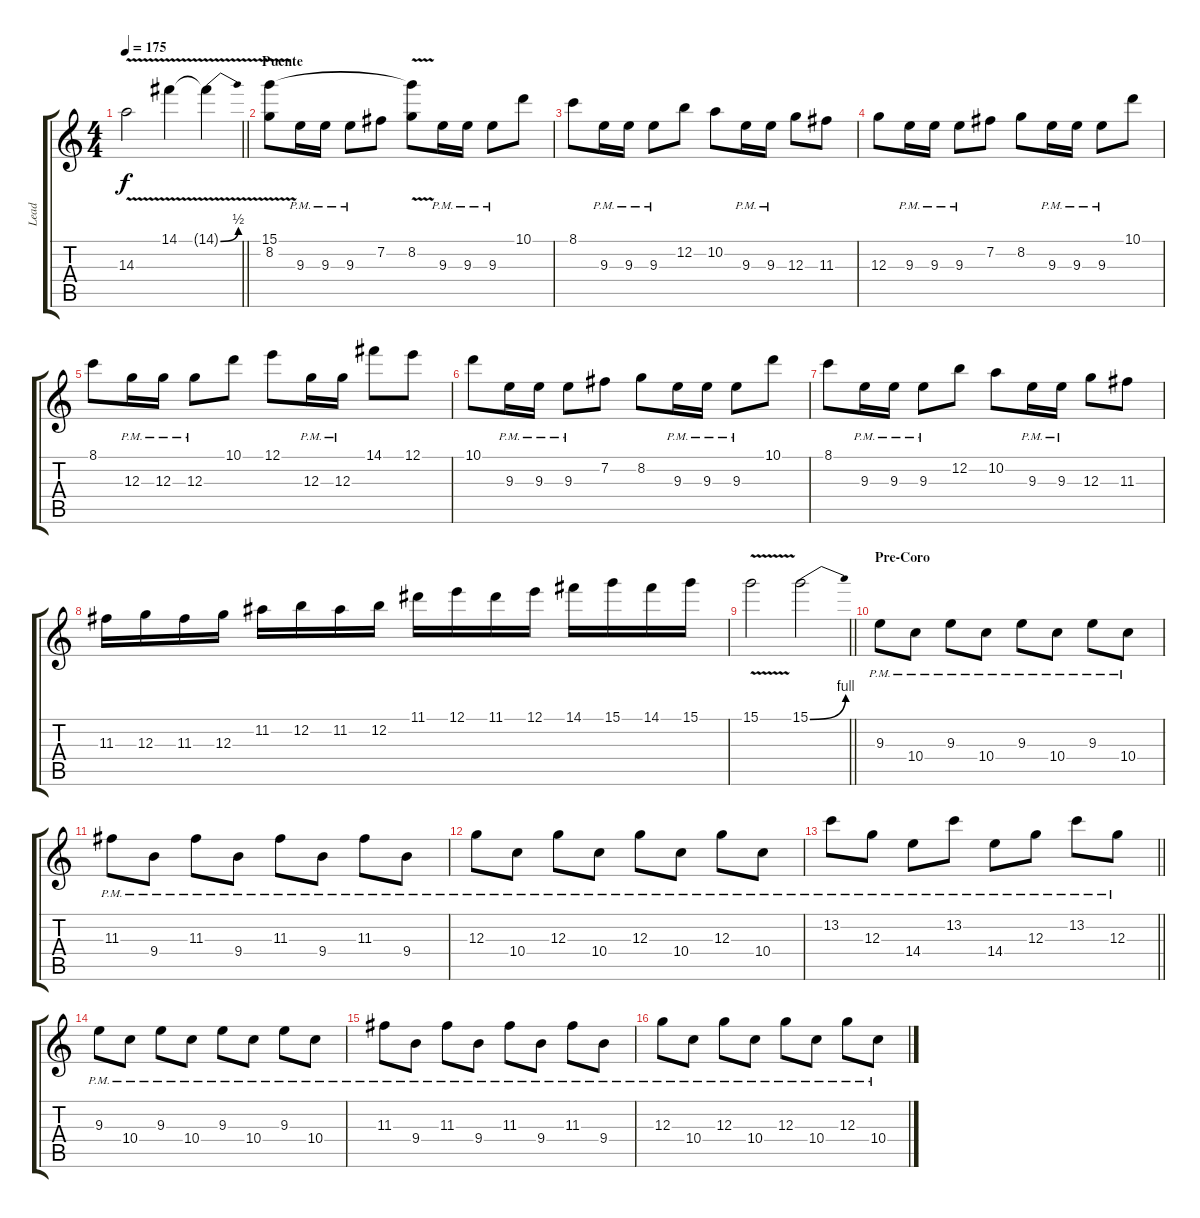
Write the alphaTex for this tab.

\track ("Lead" "Lead") {instrument distortionguitar}
\staff {score tabs}
\tuning (E4 B3 G3 D3 A2 E2) {hide}
\ts (4 4)
\tempo 175
\clef g2
\barLineRight lightlight
\ks c
14.3{v}.2{dy f} 14.1{v}.4 14.1{be (bend 0 0 60 2) t}.4 |
\section ("" "Puente")
(15.1{v} 8.2).8 9.3{pm}.16 9.3{pm}.16 9.3{pm}.8 7.2.8 (15.1{t} 8.2).8 9.3{pm}.16 9.3{pm}.16 9.3{pm}.8 10.1.8 |
8.1.8 9.3{pm}.16 9.3{pm}.16 9.3{pm}.8 12.2.8 10.2.8 9.3{pm}.16 9.3{pm}.16 12.3.8 11.3.8 |
12.3.8 9.3{pm}.16 9.3{pm}.16 9.3{pm}.8 7.2.8 8.2.8 9.3{pm}.16 9.3{pm}.16 9.3{pm}.8 10.1.8 |
8.1.8 12.3{pm}.16 12.3{pm}.16 12.3{pm}.8 10.1.8 12.1.8 12.3{pm}.16 12.3{pm}.16 14.1.8 12.1.8 |
10.1.8 9.3{pm}.16 9.3{pm}.16 9.3{pm}.8 7.2.8 8.2.8 9.3{pm}.16 9.3{pm}.16 9.3{pm}.8 10.1.8 |
8.1.8 9.3{pm}.16 9.3{pm}.16 9.3{pm}.8 12.2.8 10.2.8 9.3{pm}.16 9.3{pm}.16 12.3.8 11.3.8 |
11.3.16 12.3.16 11.3.16 12.3.16 11.2.16 12.2.16 11.2.16 12.2.16 11.1.16 12.1.16 11.1.16 12.1.16 14.1.16 15.1.16 14.1.16 15.1.16 |
\barLineRight lightlight
15.1{v}.2 15.1{be (bend 0 0 60 4)}.2 |
\section ("" "Pre-Coro")
9.3{pm}.8 10.4{pm}.8 9.3{pm}.8 10.4{pm}.8 9.3{pm}.8 10.4{pm}.8 9.3{pm}.8 10.4{pm}.8 |
11.3{pm}.8 9.4{pm}.8 11.3{pm}.8 9.4{pm}.8 11.3{pm}.8 9.4{pm}.8 11.3{pm}.8 9.4{pm}.8 |
12.3{pm}.8 10.4{pm}.8 12.3{pm}.8 10.4{pm}.8 12.3{pm}.8 10.4{pm}.8 12.3{pm}.8 10.4{pm}.8 |
\barLineRight lightlight
13.2{pm}.8 12.3{pm}.8 14.4{pm}.8 13.2{pm}.8 14.4{pm}.8 12.3{pm}.8 13.2{pm}.8 12.3{pm}.8 |
\section ("" "")
9.3{pm}.8 10.4{pm}.8 9.3{pm}.8 10.4{pm}.8 9.3{pm}.8 10.4{pm}.8 9.3{pm}.8 10.4{pm}.8 |
11.3{pm}.8 9.4{pm}.8 11.3{pm}.8 9.4{pm}.8 11.3{pm}.8 9.4{pm}.8 11.3{pm}.8 9.4{pm}.8 |
12.3{pm}.8 10.4{pm}.8 12.3{pm}.8 10.4{pm}.8 12.3{pm}.8 10.4{pm}.8 12.3{pm}.8 10.4{pm}.8
